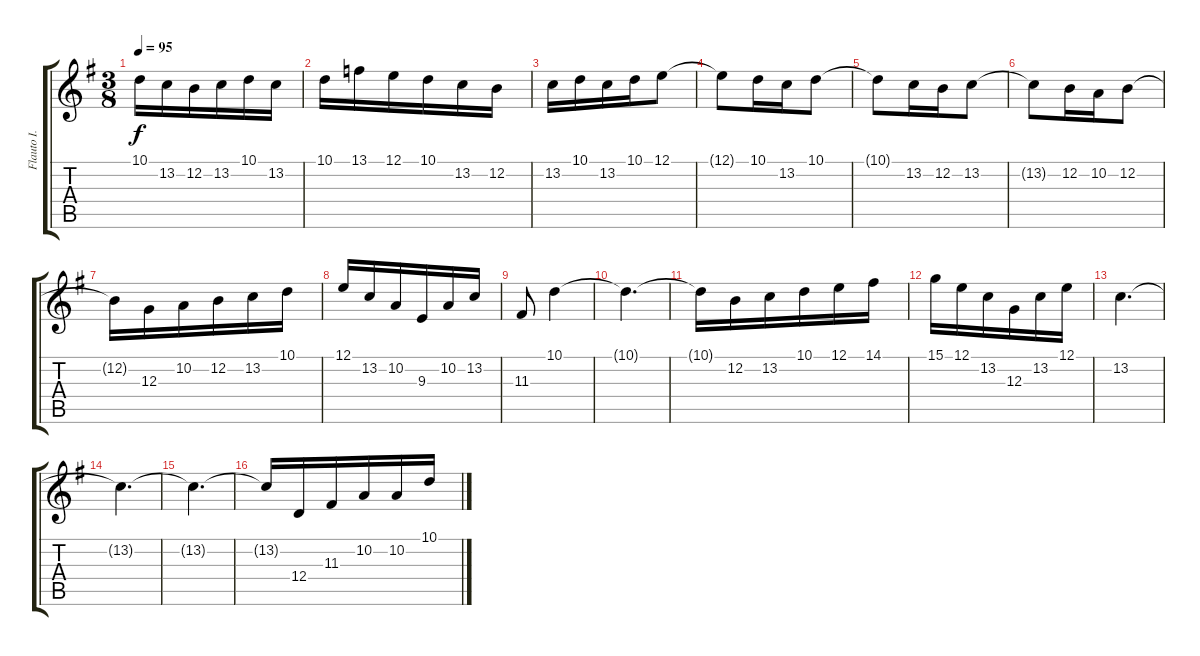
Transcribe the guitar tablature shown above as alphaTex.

\track ("Flauto I. (Flùte à bee)" "Flauto I. ") {instrument recorder}
\staff {score tabs}
\tuning (E4 B3 G3 D3 A2 E2) {hide}
\ts (3 8)
\tempo 95
\clef g2
\ks g
10.1{t}.16{dy f} 13.2.16{beam merge} 12.2.16 13.2.16{beam merge} 10.1.16 13.2.16 |
10.1.16 13.1.16{beam merge} 12.1.16 10.1.16{beam merge} 13.2.16 12.2.16 |
13.2.16 10.1.16{beam merge} 13.2.16 10.1.16{beam merge} 12.1.8 |
12.1{t}.8{beam merge} 10.1.16 13.2.16{beam merge} 10.1.8 |
10.1{t}.8{beam merge} 13.2.16 12.2.16{beam merge} 13.2.8 |
13.2{t}.8{beam merge} 12.2.16 10.2.16{beam merge} 12.2.8 |
12.2{t}.16 12.3.16{beam merge} 10.2.16 12.2.16{beam merge} 13.2.16 10.1.16 |
12.1.16 13.2.16{beam merge} 10.2.16 9.3.16{beam merge} 10.2.16 13.2.16 |
11.3.8 10.1.4 |
10.1{t}.4{d} |
10.1{t}.16 12.2.16{beam merge} 13.2.16 10.1.16{beam merge} 12.1.16 14.1.16 |
15.1.16 12.1.16{beam merge} 13.2.16 12.3.16{beam merge} 13.2.16 12.1.16 |
13.2.4{d} |
13.2{t}.4{d} |
13.2{t}.4{d} |
13.2{t}.16 12.4.16{beam merge} 11.3.16 10.2.16{beam merge} 10.2.16 10.1.16
